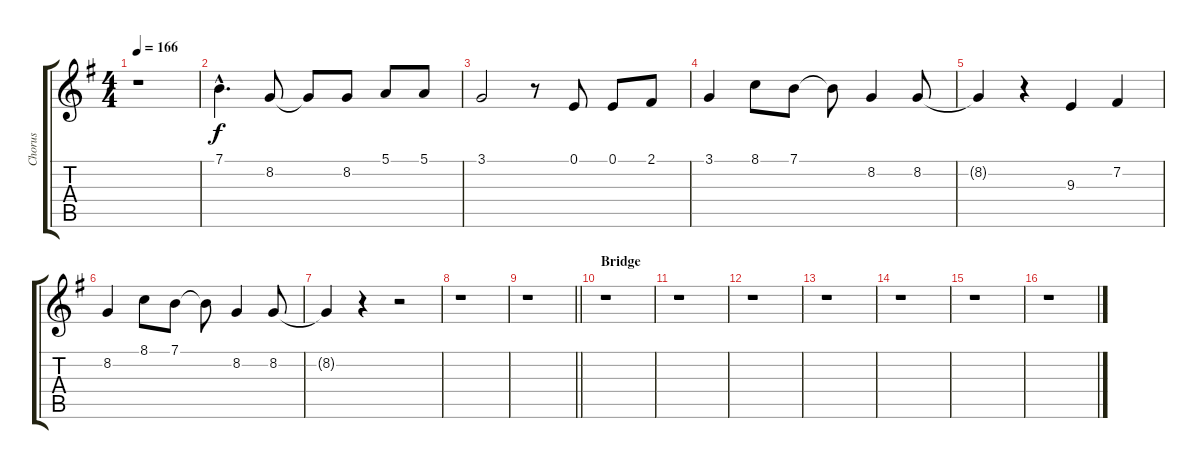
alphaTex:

\track ("Chorus" "Chorus") {instrument sopranosax}
\staff {score tabs}
\tuning (E4 B3 G3 D3 A2 E2) {hide}
\ts (4 4)
\tempo 166
\clef g2
\ks g
r.1{dy f} |
7.1{hac}.4{d} 8.2.8 8.2{t}.8 8.2.8 5.1.8 5.1.8 |
3.1.2 r.8 0.1.8 0.1.8 2.1.8 |
3.1.4 8.1.8 7.1.8 7.1{t}.8 8.2.4 8.2.8 |
8.2{t}.4 r.4 9.3.4 7.2.4 |
8.2.4 8.1.8 7.1.8 7.1{t}.8 8.2.4 8.2.8 |
8.2{t}.4 r.4 r.2 |
r.1 |
\barLineRight lightlight
r.1 |
\section ("" "Bridge")
r.1 |
r.1 |
r.1 |
r.1 |
r.1 |
r.1 |
r.1
